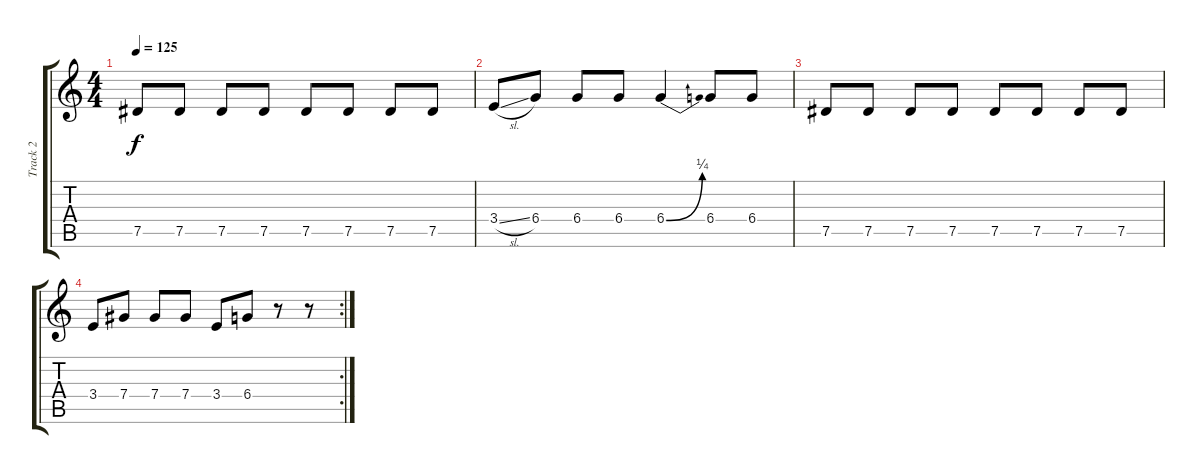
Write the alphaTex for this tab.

\track ("Track 2" "Track 2") {instrument overdrivenguitar}
\staff {score tabs}
\tuning (Eb4 Bb3 Gb3 Db3 Ab2 Eb2) {hide}
\ts (4 4)
\tempo 125
\clef g2
\ks c
7.5.8{dy f} 7.5.8 7.5.8 7.5.8 7.5.8 7.5.8 7.5.8 7.5.8 |
3.4{sl}.8 6.4.8 6.4.8 6.4.8 6.4{be (bend 0 0 60 1)}.4 6.4.8 6.4.8 |
7.5.8 7.5.8 7.5.8 7.5.8 7.5.8 7.5.8 7.5.8 7.5.8 |
\rc 2
3.4.8 7.4.8 7.4.8 7.4.8 3.4.8 6.4.8 r.8 r.8
